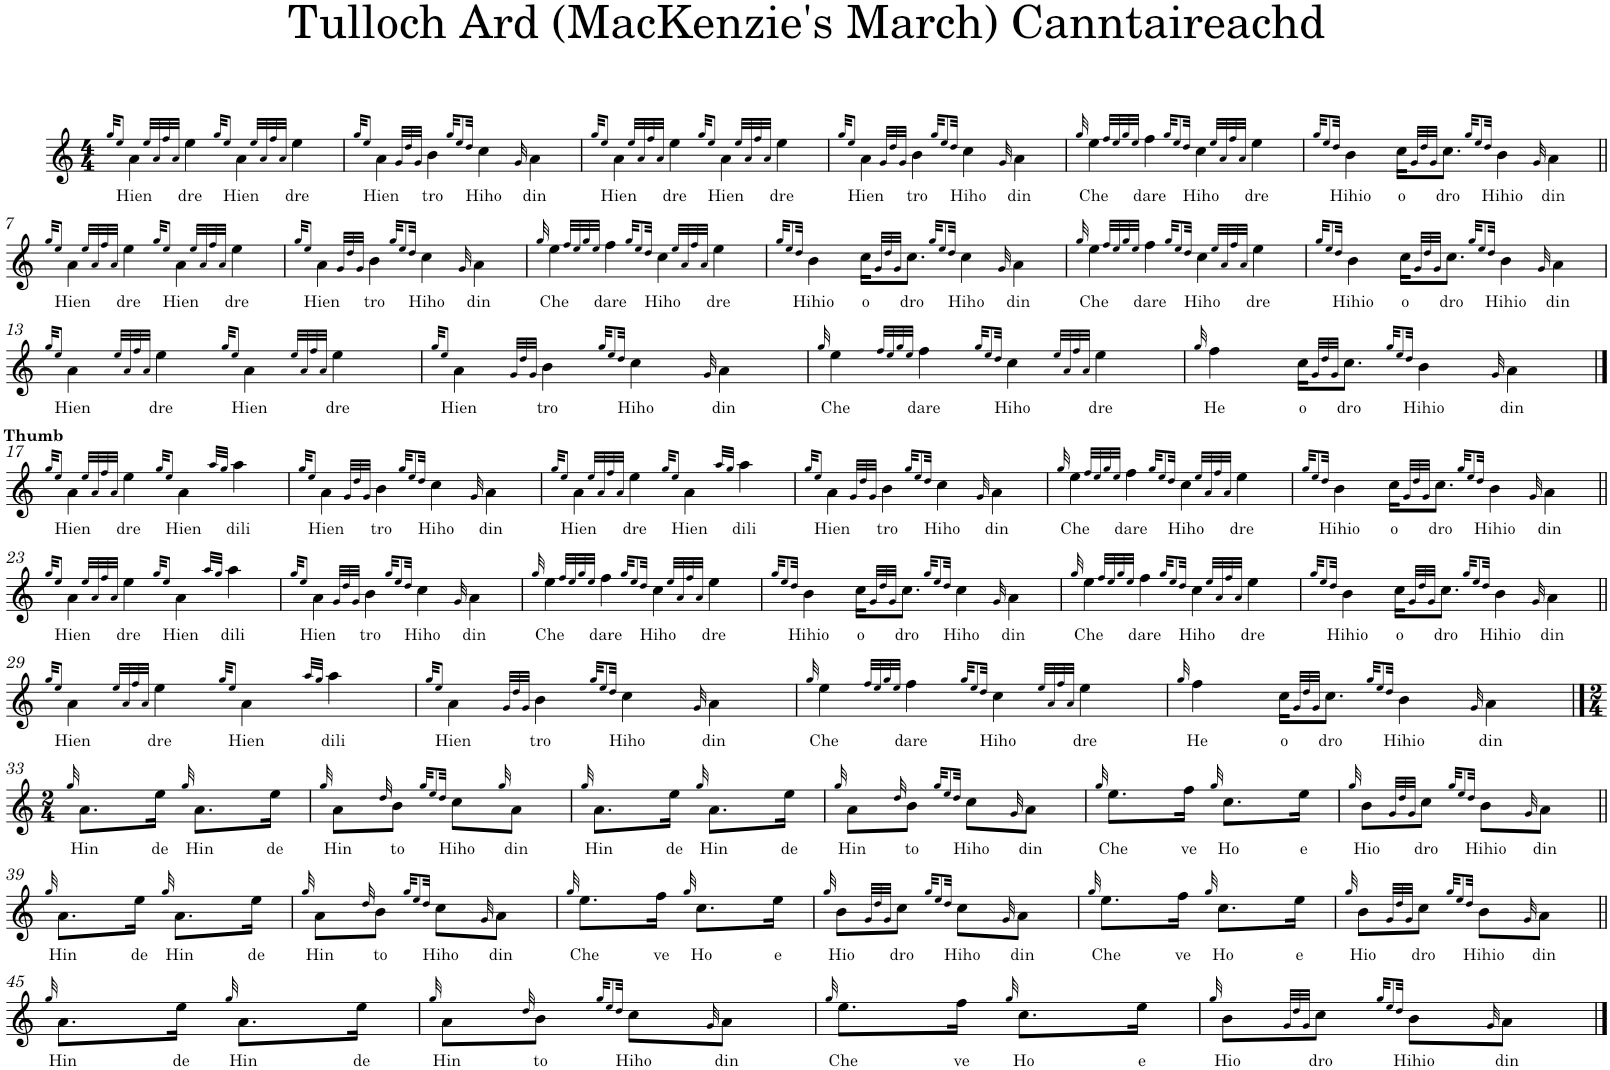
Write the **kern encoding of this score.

**kern	**text
*part1	*part1
*staff1	*staff1
*I"Piano	*
*I'Pno.	*
*clefG2	*
*k[]	*
*M4/4	*
=1	=1
32qgg/KKL	.
8qee/J	.
!	!LO:LY:b
4a\	Hien
32qee/LLL	.
32qa/	.
32qff/	.
32qa/JJJ	.
!	!LO:LY:b
4ee\	dre
32qgg/KKL	.
8qee/J	.
!	!LO:LY:b
4a\	Hien
32qee/LLL	.
32qa/	.
32qff/	.
32qa/JJJ	.
!	!LO:LY:b
4ee\	dre
=2	=2
32qgg/KKL	.
8qee/J	.
!	!LO:LY:b
4a\	Hien
32qg/LLL	.
32qdd/	.
32qg/JJJ	.
!	!LO:LY:b
4b\	tro
32qgg/KKL	.
8qee/	.
32qdd/Jkk	.
!	!LO:LY:b
4cc\	Hiho
32qg/	.
!	!LO:LY:b
4a\	din
=3	=3
32qgg/KKL	.
8qee/J	.
!	!LO:LY:b
4a\	Hien
32qee/LLL	.
32qa/	.
32qff/	.
32qa/JJJ	.
!	!LO:LY:b
4ee\	dre
32qgg/KKL	.
8qee/J	.
!	!LO:LY:b
4a\	Hien
32qee/LLL	.
32qa/	.
32qff/	.
32qa/JJJ	.
!	!LO:LY:b
4ee\	dre
=4	=4
32qgg/KKL	.
8qee/J	.
!	!LO:LY:b
4a\	Hien
32qg/LLL	.
32qdd/	.
32qg/JJJ	.
!	!LO:LY:b
4b\	tro
32qgg/KKL	.
8qee/	.
32qdd/Jkk	.
!	!LO:LY:b
4cc\	Hiho
32qg/	.
!	!LO:LY:b
4a\	din
=5	=5
32qgg/	.
!	!LO:LY:b
4ee\	Che
32qff/LLL	.
32qee/	.
32qgg/	.
32qee/JJJ	.
!	!LO:LY:b
4ff\	dare
32qgg/KKL	.
8qee/	.
32qdd/Jkk	.
!	!LO:LY:b
4cc\	Hiho
32qee/LLL	.
32qa/	.
32qff/	.
32qa/JJJ	.
!	!LO:LY:b
4ee\	dre
=6	=6
32qgg/KKL	.
8qee/	.
32qdd/Jkk	.
!	!LO:LY:b
4b\	Hihio
!	!LO:LY:b
16cc\KL	o
32qg/LLL	.
32qdd/	.
32qg/JJJ	.
!	!LO:LY:b
8.cc\J	dro
32qgg/KKL	.
8qee/	.
32qdd/Jkk	.
!	!LO:LY:b
4b\	Hihio
32qg/	.
!	!LO:LY:b
4a\	din
!!LO:LB:g=z
=7||	=7||
32qgg/KKL	.
8qee/J	.
!	!LO:LY:b
4a\	Hien
32qee/LLL	.
32qa/	.
32qff/	.
32qa/JJJ	.
!	!LO:LY:b
4ee\	dre
32qgg/KKL	.
8qee/J	.
!	!LO:LY:b
4a\	Hien
32qee/LLL	.
32qa/	.
32qff/	.
32qa/JJJ	.
!	!LO:LY:b
4ee\	dre
=8	=8
32qgg/KKL	.
8qee/J	.
!	!LO:LY:b
4a\	Hien
32qg/LLL	.
32qdd/	.
32qg/JJJ	.
!	!LO:LY:b
4b\	tro
32qgg/KKL	.
8qee/	.
32qdd/Jkk	.
!	!LO:LY:b
4cc\	Hiho
32qg/	.
!	!LO:LY:b
4a\	din
=9	=9
32qgg/	.
!	!LO:LY:b
4ee\	Che
32qff/LLL	.
32qee/	.
32qgg/	.
32qee/JJJ	.
!	!LO:LY:b
4ff\	dare
32qgg/KKL	.
8qee/	.
32qdd/Jkk	.
!	!LO:LY:b
4cc\	Hiho
32qee/LLL	.
32qa/	.
32qff/	.
32qa/JJJ	.
!	!LO:LY:b
4ee\	dre
=10	=10
32qgg/KKL	.
8qee/	.
32qdd/Jkk	.
!	!LO:LY:b
4b\	Hihio
!	!LO:LY:b
16cc\KL	o
32qg/LLL	.
32qdd/	.
32qg/JJJ	.
!	!LO:LY:b
8.cc\J	dro
32qgg/KKL	.
8qee/	.
32qdd/Jkk	.
!	!LO:LY:b
4cc\	Hiho
32qg/	.
!	!LO:LY:b
4a\	din
=11	=11
32qgg/	.
!	!LO:LY:b
4ee\	Che
32qff/LLL	.
32qee/	.
32qgg/	.
32qee/JJJ	.
!	!LO:LY:b
4ff\	dare
32qgg/KKL	.
8qee/	.
32qdd/Jkk	.
!	!LO:LY:b
4cc\	Hiho
32qee/LLL	.
32qa/	.
32qff/	.
32qa/JJJ	.
!	!LO:LY:b
4ee\	dre
=12	=12
32qgg/KKL	.
8qee/	.
32qdd/Jkk	.
!	!LO:LY:b
4b\	Hihio
!	!LO:LY:b
16cc\KL	o
32qg/LLL	.
32qdd/	.
32qg/JJJ	.
!	!LO:LY:b
8.cc\J	dro
32qgg/KKL	.
8qee/	.
32qdd/Jkk	.
!	!LO:LY:b
4b\	Hihio
32qg/	.
!	!LO:LY:b
4a\	din
!!LO:LB:g=z
=13	=13
32qgg/KKL	.
8qee/J	.
!	!LO:LY:b
4a\	Hien
32qee/LLL	.
32qa/	.
32qff/	.
32qa/JJJ	.
!	!LO:LY:b
4ee\	dre
32qgg/KKL	.
8qee/J	.
!	!LO:LY:b
4a\	Hien
32qee/LLL	.
32qa/	.
32qff/	.
32qa/JJJ	.
!	!LO:LY:b
4ee\	dre
=14	=14
32qgg/KKL	.
8qee/J	.
!	!LO:LY:b
4a\	Hien
32qg/LLL	.
32qdd/	.
32qg/JJJ	.
!	!LO:LY:b
4b\	tro
32qgg/KKL	.
8qee/	.
32qdd/Jkk	.
!	!LO:LY:b
4cc\	Hiho
32qg/	.
!	!LO:LY:b
4a\	din
=15	=15
32qgg/	.
!	!LO:LY:b
4ee\	Che
32qff/LLL	.
32qee/	.
32qgg/	.
32qee/JJJ	.
!	!LO:LY:b
4ff\	dare
32qgg/KKL	.
8qee/	.
32qdd/Jkk	.
!	!LO:LY:b
4cc\	Hiho
32qee/LLL	.
32qa/	.
32qff/	.
32qa/JJJ	.
!	!LO:LY:b
4ee\	dre
=16	=16
32qgg/	.
!	!LO:LY:b
4ff\	He
!	!LO:LY:b
16cc\KL	o
32qg/LLL	.
32qdd/	.
32qg/JJJ	.
!	!LO:LY:b
8.cc\J	dro
32qgg/KKL	.
8qee/	.
32qdd/Jkk	.
!	!LO:LY:b
4b\	Hihio
32qg/	.
!	!LO:LY:b
4a\	din
!!LO:LB:g=z
==17	==17
32qgg/KKL	.
8qee/J	.
!LO:TX:a:B:t=Thumb	!
!	!LO:LY:b
4a\	Hien
32qee/LLL	.
32qa/	.
32qff/	.
32qa/JJJ	.
!	!LO:LY:b
4ee\	dre
32qgg/KKL	.
8qee/J	.
!	!LO:LY:b
4a\	Hien
32qaa/LLL	.
32qgg/JJJ	.
!	!LO:LY:b
4aa\	dili
=18	=18
32qgg/KKL	.
8qee/J	.
!	!LO:LY:b
4a\	Hien
32qg/LLL	.
32qdd/	.
32qg/JJJ	.
!	!LO:LY:b
4b\	tro
32qgg/KKL	.
8qee/	.
32qdd/Jkk	.
!	!LO:LY:b
4cc\	Hiho
32qg/	.
!	!LO:LY:b
4a\	din
=19	=19
32qgg/KKL	.
8qee/J	.
!	!LO:LY:b
4a\	Hien
32qee/LLL	.
32qa/	.
32qff/	.
32qa/JJJ	.
!	!LO:LY:b
4ee\	dre
32qgg/KKL	.
8qee/J	.
!	!LO:LY:b
4a\	Hien
32qaa/LLL	.
32qgg/JJJ	.
!	!LO:LY:b
4aa\	dili
=20	=20
32qgg/KKL	.
8qee/J	.
!	!LO:LY:b
4a\	Hien
32qg/LLL	.
32qdd/	.
32qg/JJJ	.
!	!LO:LY:b
4b\	tro
32qgg/KKL	.
8qee/	.
32qdd/Jkk	.
!	!LO:LY:b
4cc\	Hiho
32qg/	.
!	!LO:LY:b
4a\	din
=21	=21
32qgg/	.
!	!LO:LY:b
4ee\	Che
32qff/LLL	.
32qee/	.
32qgg/	.
32qee/JJJ	.
!	!LO:LY:b
4ff\	dare
32qgg/KKL	.
8qee/	.
32qdd/Jkk	.
!	!LO:LY:b
4cc\	Hiho
32qee/LLL	.
32qa/	.
32qff/	.
32qa/JJJ	.
!	!LO:LY:b
4ee\	dre
=22	=22
32qgg/KKL	.
8qee/	.
32qdd/Jkk	.
!	!LO:LY:b
4b\	Hihio
!	!LO:LY:b
16cc\KL	o
32qg/LLL	.
32qdd/	.
32qg/JJJ	.
!	!LO:LY:b
8.cc\J	dro
32qgg/KKL	.
8qee/	.
32qdd/Jkk	.
!	!LO:LY:b
4b\	Hihio
32qg/	.
!	!LO:LY:b
4a\	din
!!LO:LB:g=z
=23||	=23||
32qgg/KKL	.
8qee/J	.
!	!LO:LY:b
4a\	Hien
32qee/LLL	.
32qa/	.
32qff/	.
32qa/JJJ	.
!	!LO:LY:b
4ee\	dre
32qgg/KKL	.
8qee/J	.
!	!LO:LY:b
4a\	Hien
32qaa/LLL	.
32qgg/JJJ	.
!	!LO:LY:b
4aa\	dili
=24	=24
32qgg/KKL	.
8qee/J	.
!	!LO:LY:b
4a\	Hien
32qg/LLL	.
32qdd/	.
32qg/JJJ	.
!	!LO:LY:b
4b\	tro
32qgg/KKL	.
8qee/	.
32qdd/Jkk	.
!	!LO:LY:b
4cc\	Hiho
32qg/	.
!	!LO:LY:b
4a\	din
=25	=25
32qgg/	.
!	!LO:LY:b
4ee\	Che
32qff/LLL	.
32qee/	.
32qgg/	.
32qee/JJJ	.
!	!LO:LY:b
4ff\	dare
32qgg/KKL	.
8qee/	.
32qdd/Jkk	.
!	!LO:LY:b
4cc\	Hiho
32qee/LLL	.
32qa/	.
32qff/	.
32qa/JJJ	.
!	!LO:LY:b
4ee\	dre
=26	=26
32qgg/KKL	.
8qee/	.
32qdd/Jkk	.
!	!LO:LY:b
4b\	Hihio
!	!LO:LY:b
16cc\KL	o
32qg/LLL	.
32qdd/	.
32qg/JJJ	.
!	!LO:LY:b
8.cc\J	dro
32qgg/KKL	.
8qee/	.
32qdd/Jkk	.
!	!LO:LY:b
4cc\	Hiho
32qg/	.
!	!LO:LY:b
4a\	din
=27	=27
32qgg/	.
!	!LO:LY:b
4ee\	Che
32qff/LLL	.
32qee/	.
32qgg/	.
32qee/JJJ	.
!	!LO:LY:b
4ff\	dare
32qgg/KKL	.
8qee/	.
32qdd/Jkk	.
!	!LO:LY:b
4cc\	Hiho
32qee/LLL	.
32qa/	.
32qff/	.
32qa/JJJ	.
!	!LO:LY:b
4ee\	dre
=28	=28
32qgg/KKL	.
8qee/	.
32qdd/Jkk	.
!	!LO:LY:b
4b\	Hihio
!	!LO:LY:b
16cc\KL	o
32qg/LLL	.
32qdd/	.
32qg/JJJ	.
!	!LO:LY:b
8.cc\J	dro
32qgg/KKL	.
8qee/	.
32qdd/Jkk	.
!	!LO:LY:b
4b\	Hihio
32qg/	.
!	!LO:LY:b
4a\	din
!!LO:LB:g=z
=29||	=29||
32qgg/KKL	.
8qee/J	.
!	!LO:LY:b
4a\	Hien
32qee/LLL	.
32qa/	.
32qff/	.
32qa/JJJ	.
!	!LO:LY:b
4ee\	dre
32qgg/KKL	.
8qee/J	.
!	!LO:LY:b
4a\	Hien
32qaa/LLL	.
32qgg/JJJ	.
!	!LO:LY:b
4aa\	dili
=30	=30
32qgg/KKL	.
8qee/J	.
!	!LO:LY:b
4a\	Hien
32qg/LLL	.
32qdd/	.
32qg/JJJ	.
!	!LO:LY:b
4b\	tro
32qgg/KKL	.
8qee/	.
32qdd/Jkk	.
!	!LO:LY:b
4cc\	Hiho
32qg/	.
!	!LO:LY:b
4a\	din
=31	=31
32qgg/	.
!	!LO:LY:b
4ee\	Che
32qff/LLL	.
32qee/	.
32qgg/	.
32qee/JJJ	.
!	!LO:LY:b
4ff\	dare
32qgg/KKL	.
8qee/	.
32qdd/Jkk	.
!	!LO:LY:b
4cc\	Hiho
32qee/LLL	.
32qa/	.
32qff/	.
32qa/JJJ	.
!	!LO:LY:b
4ee\	dre
=32	=32
32qgg/	.
!	!LO:LY:b
4ff\	He
!	!LO:LY:b
16cc\KL	o
32qg/LLL	.
32qdd/	.
32qg/JJJ	.
!	!LO:LY:b
8.cc\J	dro
32qgg/KKL	.
8qee/	.
32qdd/Jkk	.
!	!LO:LY:b
4b\	Hihio
32qg/	.
!	!LO:LY:b
4a\	din
!!LO:LB:g=z
==33	==33
*M2/4	*
32qgg/	.
!	!LO:LY:b
8.a\L	Hin
!	!LO:LY:b
16ee\Jk	de
32qgg/	.
!	!LO:LY:b
8.a\L	Hin
!	!LO:LY:b
16ee\Jk	de
=34	=34
32qgg/	.
!	!LO:LY:b
8a\L	Hin
32qdd/	.
!	!LO:LY:b
8b\J	to
32qgg/KKL	.
8qee/	.
32qdd/Jkk	.
!	!LO:LY:b
8cc\L	Hiho
32qgg/	.
!	!LO:LY:b
8a\J	din
=35	=35
32qgg/	.
!	!LO:LY:b
8.a\L	Hin
!	!LO:LY:b
16ee\Jk	de
32qgg/	.
!	!LO:LY:b
8.a\L	Hin
!	!LO:LY:b
16ee\Jk	de
=36	=36
32qgg/	.
!	!LO:LY:b
8a\L	Hin
32qdd/	.
!	!LO:LY:b
8b\J	to
32qgg/KKL	.
8qee/	.
32qdd/Jkk	.
!	!LO:LY:b
8cc\L	Hiho
32qg/	.
!	!LO:LY:b
8a\J	din
=37	=37
32qgg/	.
!	!LO:LY:b
8.ee\L	Che
!	!LO:LY:b
16ff\Jk	ve
32qgg/	.
!	!LO:LY:b
8.cc\L	Ho
!	!LO:LY:b
16ee\Jk	e
=38	=38
32qgg/	.
!	!LO:LY:b
8b\L	Hio
32qg/LLL	.
32qdd/	.
32qg/JJJ	.
!	!LO:LY:b
8cc\J	dro
32qgg/KKL	.
8qee/	.
32qdd/Jkk	.
!	!LO:LY:b
8b\L	Hihio
32qg/	.
!	!LO:LY:b
8a\J	din
!!LO:LB:g=z
=39||	=39||
32qgg/	.
!	!LO:LY:b
8.a\L	Hin
!	!LO:LY:b
16ee\Jk	de
32qgg/	.
!	!LO:LY:b
8.a\L	Hin
!	!LO:LY:b
16ee\Jk	de
=40	=40
32qgg/	.
!	!LO:LY:b
8a\L	Hin
32qdd/	.
!	!LO:LY:b
8b\J	to
32qgg/KKL	.
8qee/	.
32qdd/Jkk	.
!	!LO:LY:b
8cc\L	Hiho
32qg/	.
!	!LO:LY:b
8a\J	din
=41	=41
32qgg/	.
!	!LO:LY:b
8.ee\L	Che
!	!LO:LY:b
16ff\Jk	ve
32qgg/	.
!	!LO:LY:b
8.cc\L	Ho
!	!LO:LY:b
16ee\Jk	e
=42	=42
32qgg/	.
!	!LO:LY:b
8b\L	Hio
32qg/LLL	.
32qdd/	.
32qg/JJJ	.
!	!LO:LY:b
8cc\J	dro
32qgg/KKL	.
8qee/	.
32qdd/Jkk	.
!	!LO:LY:b
8cc\L	Hiho
32qg/	.
!	!LO:LY:b
8a\J	din
=43	=43
32qgg/	.
!	!LO:LY:b
8.ee\L	Che
!	!LO:LY:b
16ff\Jk	ve
32qgg/	.
!	!LO:LY:b
8.cc\L	Ho
!	!LO:LY:b
16ee\Jk	e
=44	=44
32qgg/	.
!	!LO:LY:b
8b\L	Hio
32qg/LLL	.
32qdd/	.
32qg/JJJ	.
!	!LO:LY:b
8cc\J	dro
32qgg/KKL	.
8qee/	.
32qdd/Jkk	.
!	!LO:LY:b
8b\L	Hihio
32qg/	.
!	!LO:LY:b
8a\J	din
!!LO:LB:g=z
=45||	=45||
32qgg/	.
!	!LO:LY:b
8.a\L	Hin
!	!LO:LY:b
16ee\Jk	de
32qgg/	.
!	!LO:LY:b
8.a\L	Hin
!	!LO:LY:b
16ee\Jk	de
=46	=46
32qgg/	.
!	!LO:LY:b
8a\L	Hin
32qdd/	.
!	!LO:LY:b
8b\J	to
32qgg/KKL	.
8qee/	.
32qdd/Jkk	.
!	!LO:LY:b
8cc\L	Hiho
32qg/	.
!	!LO:LY:b
8a\J	din
=47	=47
32qgg/	.
!	!LO:LY:b
8.ee\L	Che
!	!LO:LY:b
16ff\Jk	ve
32qgg/	.
!	!LO:LY:b
8.cc\L	Ho
!	!LO:LY:b
16ee\Jk	e
=48	=48
32qgg/	.
!	!LO:LY:b
8b\L	Hio
32qg/LLL	.
32qdd/	.
32qg/JJJ	.
!	!LO:LY:b
8cc\J	dro
32qgg/KKL	.
8qee/	.
32qdd/Jkk	.
!	!LO:LY:b
8b\L	Hihio
32qg/	.
!	!LO:LY:b
8a\J	din
==	==
*-	*-
